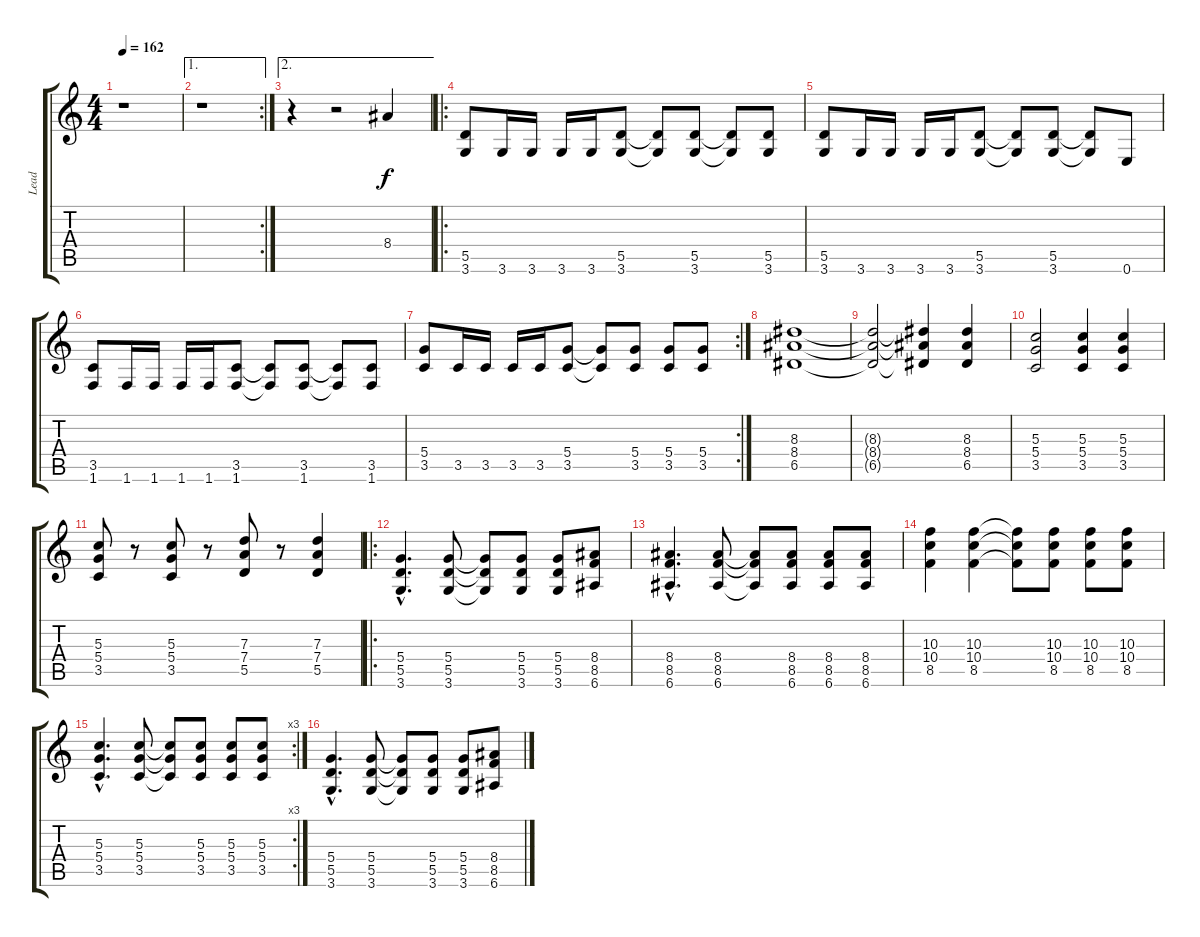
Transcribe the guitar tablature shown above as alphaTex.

\track ("Lead" "Lead") {instrument distortionguitar}
\staff {score tabs}
\tuning (E4 B3 G3 D3 A2 E2) {hide}
\ts (4 4)
\tempo 162
\clef g2
\ks c
r.1{dy f} |
\ae 1
\rc 2
r.1 |
\ae 2
r.4 r.2 8.4.4 |
\ro
(5.5 3.6).8 3.6.16 3.6.16 3.6.16 3.6.16 (5.5 3.6).8 (5.5{t} 3.6{t}).8 (5.5 3.6).8 (5.5{t} 3.6{t}).8 (5.5 3.6).8 |
(5.5 3.6).8 3.6.16 3.6.16 3.6.16 3.6.16 (5.5 3.6).8 (5.5{t} 3.6{t}).8 (5.5 3.6).8 (5.5{t} 3.6{t}).8 0.6.8 |
(3.5 1.6).8 1.6.16 1.6.16 1.6.16 1.6.16 (3.5 1.6).8 (3.5{t} 1.6{t}).8 (3.5 1.6).8 (3.5{t} 1.6{t}).8 (3.5 1.6).8 |
\rc 2
(5.4 3.5).8 3.5.16 3.5.16 3.5.16 3.5.16 (5.4 3.5).8 (5.4{t} 3.5{t}).8 (5.4 3.5).8 (5.4 3.5).8 (5.4 3.5).8 |
(8.3 8.4 6.5).1 |
(8.3{t} 8.4{t} 6.5{t}).2 (8.3{t} 8.4{t} 6.5{t}).4 (8.3 8.4 6.5).4 |
(5.3 5.4 3.5).2 (5.3 5.4 3.5).4 (5.3 5.4 3.5).4 |
(5.3 5.4 3.5).8 r.8 (5.3 5.4 3.5).8 r.8 (7.3 7.4 5.5).8 r.8 (7.3 7.4 5.5).4 |
\ro
(5.4{hac} 5.5{hac} 3.6{hac}).4{d} (5.4 5.5 3.6).8 (5.4{t} 5.5{t} 3.6{t}).8 (5.4 5.5 3.6).8 (5.4 5.5 3.6).8 (8.4 8.5 6.6).8 |
(8.4{hac} 8.5{hac} 6.6{hac}).4{d} (8.4 8.5 6.6).8 (8.4{t} 8.5{t} 6.6{t}).8 (8.4 8.5 6.6).8 (8.4 8.5 6.6).8 (8.4 8.5 6.6).8 |
(10.3 10.4 8.5).4 (10.3 10.4 8.5).4 (10.3{t} 10.4{t} 8.5{t}).8 (10.3 10.4 8.5).8 (10.3 10.4 8.5).8 (10.3 10.4 8.5).8 |
\rc 3
(5.3{hac} 5.4{hac} 3.5{hac}).4{d} (5.3 5.4 3.5).8 (5.3{t} 5.4{t} 3.5{t}).8 (5.3 5.4 3.5).8 (5.3 5.4 3.5).8 (5.3 5.4 3.5).8 |
(5.4{hac} 5.5{hac} 3.6{hac}).4{d} (5.4 5.5 3.6).8 (5.4{t} 5.5{t} 3.6{t}).8 (5.4 5.5 3.6).8 (5.4 5.5 3.6).8 (8.4 8.5 6.6).8
